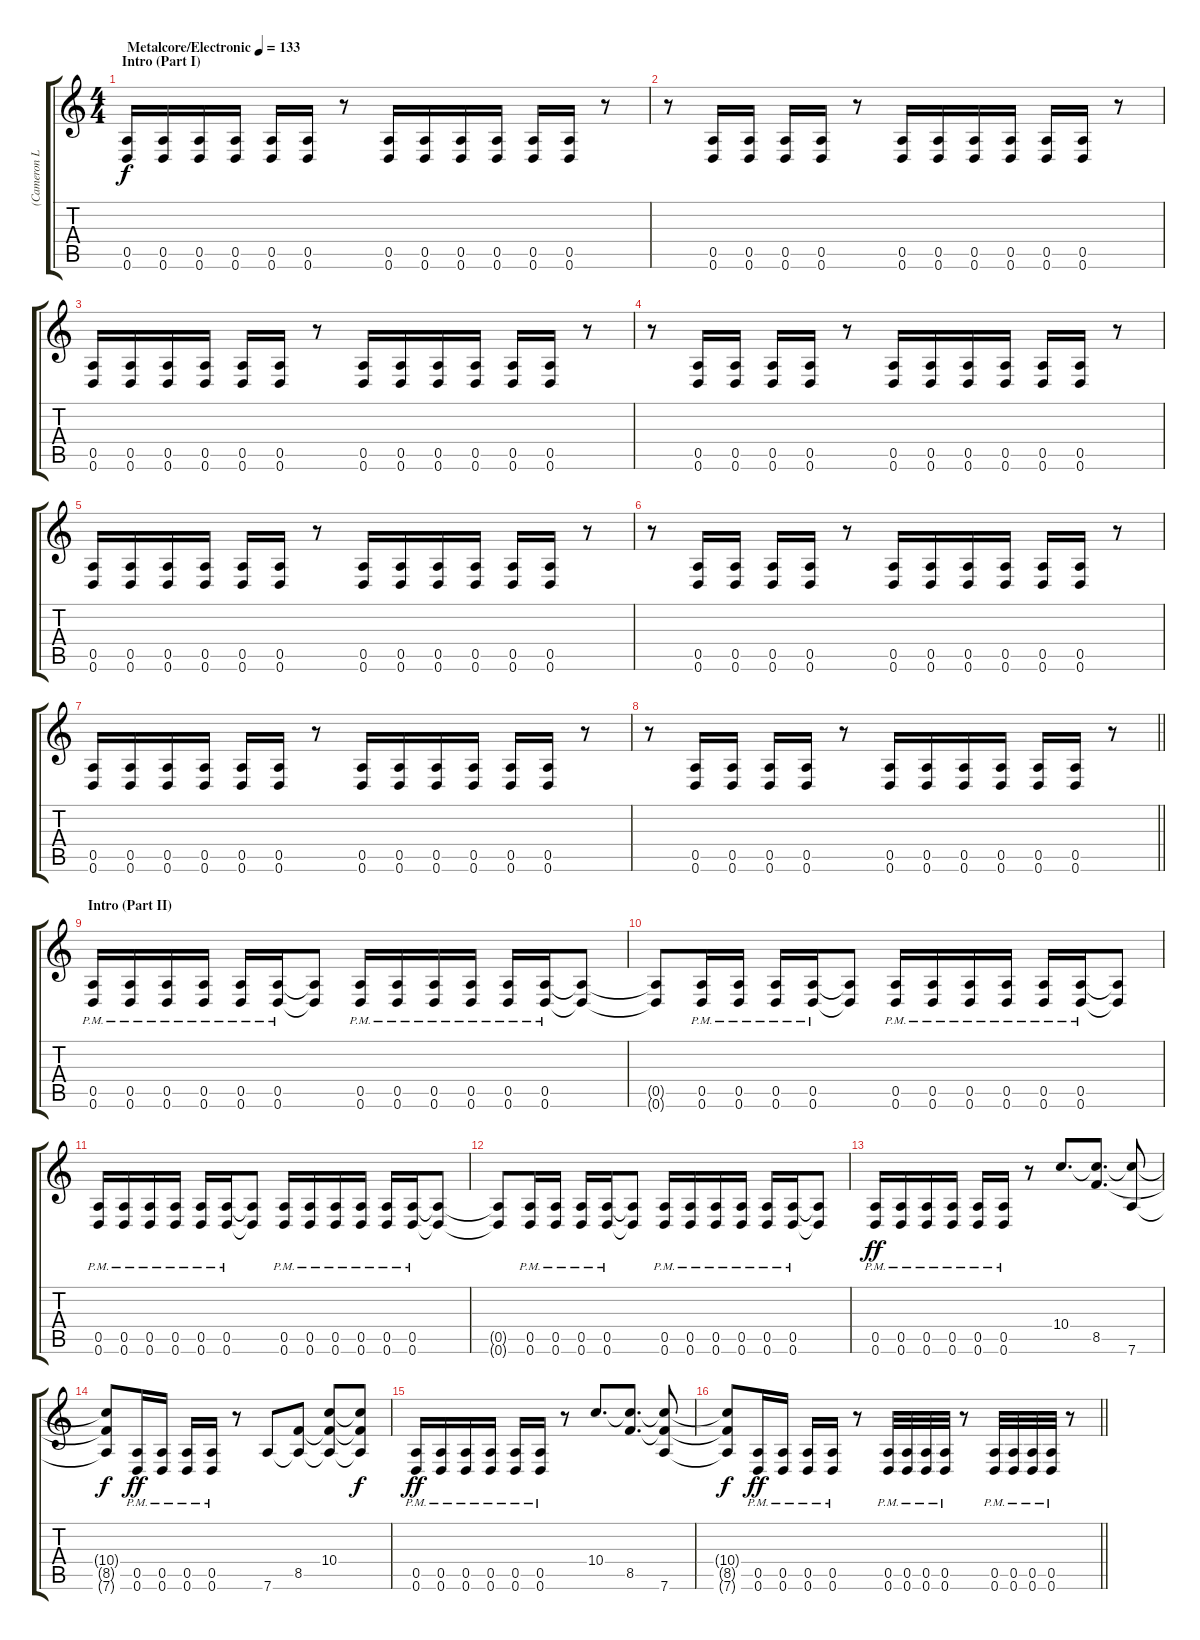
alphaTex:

\track ("(Cameron Liddell) Rythm Guitar" "(Cameron L") {instrument distortionguitar}
\staff {score tabs}
\tuning (E4 B3 G3 D3 A2 D2) {hide}
\ts (4 4)
\section ("" "Intro (Part I)")
\tempo (133 "Metalcore/Electronic")
\clef g2
\ks c
(0.5 0.6).16{dy f instrument distortionguitar} (0.5 0.6).16 (0.5 0.6).16 (0.5 0.6).16 (0.5 0.6).16 (0.5 0.6).16 r.8 (0.5 0.6).16 (0.5 0.6).16 (0.5 0.6).16 (0.5 0.6).16 (0.5 0.6).16 (0.5 0.6).16 r.8 |
r.8 (0.5 0.6).16 (0.5 0.6).16 (0.5 0.6).16 (0.5 0.6).16 r.8 (0.5 0.6).16 (0.5 0.6).16 (0.5 0.6).16 (0.5 0.6).16 (0.5 0.6).16 (0.5 0.6).16 r.8 |
(0.5 0.6).16 (0.5 0.6).16 (0.5 0.6).16 (0.5 0.6).16 (0.5 0.6).16 (0.5 0.6).16 r.8 (0.5 0.6).16 (0.5 0.6).16 (0.5 0.6).16 (0.5 0.6).16 (0.5 0.6).16 (0.5 0.6).16 r.8 |
r.8 (0.5 0.6).16 (0.5 0.6).16 (0.5 0.6).16 (0.5 0.6).16 r.8 (0.5 0.6).16 (0.5 0.6).16 (0.5 0.6).16 (0.5 0.6).16 (0.5 0.6).16 (0.5 0.6).16 r.8 |
(0.5 0.6).16 (0.5 0.6).16 (0.5 0.6).16 (0.5 0.6).16 (0.5 0.6).16 (0.5 0.6).16 r.8 (0.5 0.6).16 (0.5 0.6).16 (0.5 0.6).16 (0.5 0.6).16 (0.5 0.6).16 (0.5 0.6).16 r.8 |
r.8 (0.5 0.6).16 (0.5 0.6).16 (0.5 0.6).16 (0.5 0.6).16 r.8 (0.5 0.6).16 (0.5 0.6).16 (0.5 0.6).16 (0.5 0.6).16 (0.5 0.6).16 (0.5 0.6).16 r.8 |
(0.5 0.6).16 (0.5 0.6).16 (0.5 0.6).16 (0.5 0.6).16 (0.5 0.6).16 (0.5 0.6).16 r.8 (0.5 0.6).16 (0.5 0.6).16 (0.5 0.6).16 (0.5 0.6).16 (0.5 0.6).16 (0.5 0.6).16 r.8 |
\barLineRight lightlight
r.8 (0.5 0.6).16 (0.5 0.6).16 (0.5 0.6).16 (0.5 0.6).16 r.8 (0.5 0.6).16 (0.5 0.6).16 (0.5 0.6).16 (0.5 0.6).16 (0.5 0.6).16 (0.5 0.6).16 r.8 |
\section ("" "Intro (Part II)")
(0.5{pm} 0.6{pm}).16 (0.5{pm} 0.6{pm}).16 (0.5{pm} 0.6{pm}).16 (0.5{pm} 0.6{pm}).16 (0.5{pm} 0.6{pm}).16 (0.5{pm} 0.6{pm}).16 (0.5{t} 0.6{t}).8 (0.5{pm} 0.6{pm}).16 (0.5{pm} 0.6{pm}).16 (0.5{pm} 0.6{pm}).16 (0.5{pm} 0.6{pm}).16 (0.5{pm} 0.6{pm}).16 (0.5{pm} 0.6{pm}).16 (0.5{t} 0.6{t}).8 |
(0.5{t} 0.6{t}).8 (0.5{pm} 0.6{pm}).16 (0.5{pm} 0.6{pm}).16 (0.5{pm} 0.6{pm}).16 (0.5{pm} 0.6{pm}).16 (0.5{t} 0.6{t}).8 (0.5{pm} 0.6{pm}).16 (0.5{pm} 0.6{pm}).16 (0.5{pm} 0.6{pm}).16 (0.5{pm} 0.6{pm}).16 (0.5{pm} 0.6{pm}).16 (0.5{pm} 0.6{pm}).16 (0.5{t} 0.6{t}).8 |
(0.5{pm} 0.6{pm}).16 (0.5{pm} 0.6{pm}).16 (0.5{pm} 0.6{pm}).16 (0.5{pm} 0.6{pm}).16 (0.5{pm} 0.6{pm}).16 (0.5{pm} 0.6{pm}).16 (0.5{t} 0.6{t}).8 (0.5{pm} 0.6{pm}).16 (0.5{pm} 0.6{pm}).16 (0.5{pm} 0.6{pm}).16 (0.5{pm} 0.6{pm}).16 (0.5{pm} 0.6{pm}).16 (0.5{pm} 0.6{pm}).16 (0.5{t} 0.6{t}).8 |
(0.5{t} 0.6{t}).8 (0.5{pm} 0.6{pm}).16 (0.5{pm} 0.6{pm}).16 (0.5{pm} 0.6{pm}).16 (0.5{pm} 0.6{pm}).16 (0.5{t} 0.6{t}).8 (0.5{pm} 0.6{pm}).16 (0.5{pm} 0.6{pm}).16 (0.5{pm} 0.6{pm}).16 (0.5{pm} 0.6{pm}).16 (0.5{pm} 0.6{pm}).16 (0.5{pm} 0.6{pm}).16 (0.5{t} 0.6{t}).8 |
(0.5{pm} 0.6{pm}).16{dy ff} (0.5{pm} 0.6{pm}).16 (0.5{pm} 0.6{pm}).16 (0.5{pm} 0.6{pm}).16 (0.5{pm} 0.6{pm}).16 (0.5{pm} 0.6{pm}).16 r.8 10.4.8{d} (10.4{t} 8.5).8{d} (10.4{t} 7.6).8 |
(10.4{t} 8.5{t} 7.6{t}).8{dy f} (0.5{pm} 0.6{pm}).16{dy ff} (0.5{pm} 0.6{pm}).16 (0.5{pm} 0.6{pm}).16 (0.5{pm} 0.6{pm}).16 r.8 7.6.8 (8.5 7.6{t}).8 (10.4 8.5{t} 7.6{t}).8 (10.4{t} 8.5{t} 7.6{t}).8{dy f} |
(0.5{pm} 0.6{pm}).16{dy ff} (0.5{pm} 0.6{pm}).16 (0.5{pm} 0.6{pm}).16 (0.5{pm} 0.6{pm}).16 (0.5{pm} 0.6{pm}).16 (0.5{pm} 0.6{pm}).16 r.8 10.4.8{d} (10.4{t} 8.5).8{d} (10.4{t} 8.5{t} 7.6).8 |
\barLineRight lightlight
(10.4{t} 8.5{t} 7.6{t}).8{dy f} (0.5{pm} 0.6{pm}).16{dy ff} (0.5{pm} 0.6{pm}).16 (0.5{pm} 0.6{pm}).16 (0.5{pm} 0.6{pm}).16 r.8 (0.5{pm} 0.6{pm}).32 (0.5{pm} 0.6{pm}).32 (0.5{pm} 0.6{pm}).32 (0.5{pm} 0.6{pm}).32 r.8 (0.5{pm} 0.6{pm}).32 (0.5{pm} 0.6{pm}).32 (0.5{pm} 0.6{pm}).32 (0.5{pm} 0.6{pm}).32 r.8
